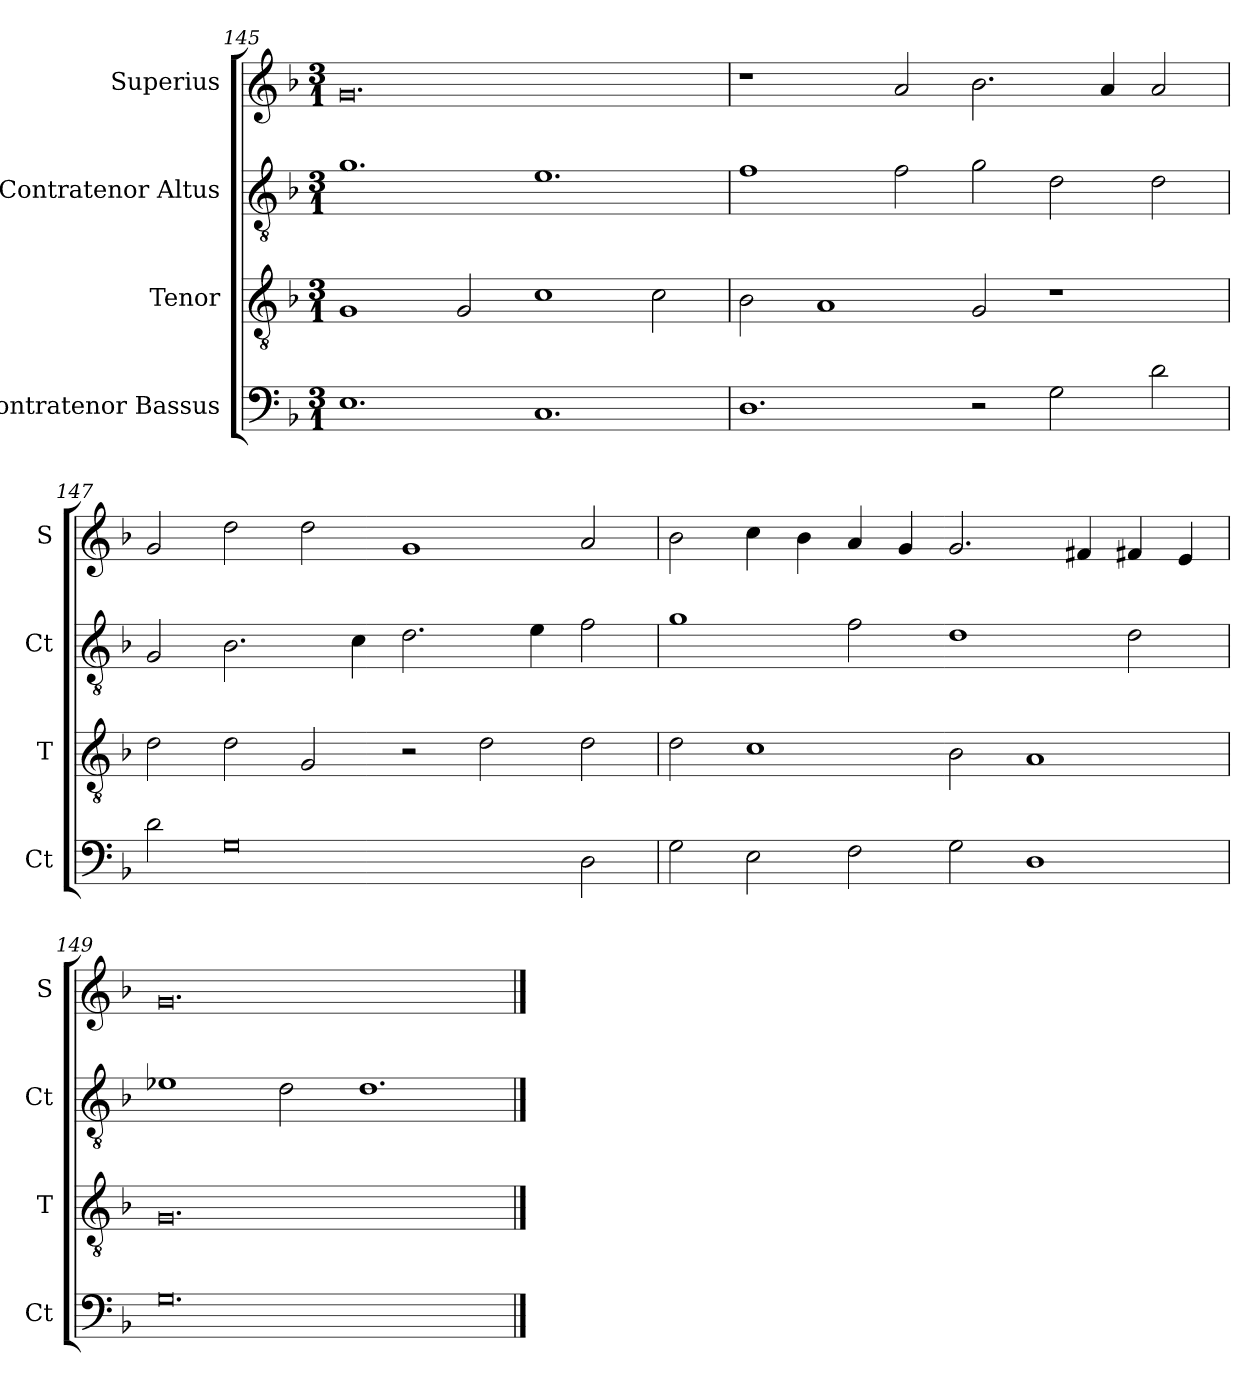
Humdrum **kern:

**kern	**kern	**kern	**kern
*part4	*part3	*part2	*part1
*staff4	*staff3	*staff2	*staff1
*I"Contratenor Bassus	*I"Tenor	*I"Contratenor Altus	*I"Superius
*I'Ct	*I'T	*I'Ct	*I'S
*clefF4	*clefGv2	*clefGv2	*clefG2
*k[b-]	*k[b-]	*k[b-]	*k[b-]
*M3/1	*M3/1	*M3/1	*M3/1
=145	=145	=145	=145
1.E	1G	1.g	0.g
.	2G/	.	.
1.C	1c	1.e	.
.	2c\	.	.
=146	=146	=146	=146
1.D	2B-\	1f	1r
.	1A	.	.
.	.	2f\	2a/
2r	2G/	2g\	2.b-\
2G\	1r	2d\	.
.	.	.	4a/
2d\	.	2d\	2a/
=147	=147	=147	=147
2d\	2d\	2G/	2g/
0G	2d\	2.B-\	2dd\
.	2G/	.	2dd\
.	.	4c\	.
.	2r	2.d\	1g
.	2d\	.	.
.	.	4e\	.
2D\	2d\	2f\	2a/
=148	=148	=148	=148
2G\	2d\	1g	2b-\
2E\	1c	.	4cc\
.	.	.	4b-\
2F\	.	2f\	4a/
.	.	.	4g/
2G\	2B-\	1d	2.g/
1D	1A	.	.
.	.	.	4f#X/
.	.	2d\	4f#X/
.	.	.	4e/
=149	=149	=149	=149
0.G	0.G	1e-X	0.g
.	.	2d\	.
.	.	1.d	.
==	==	==	==
*-	*-	*-	*-
